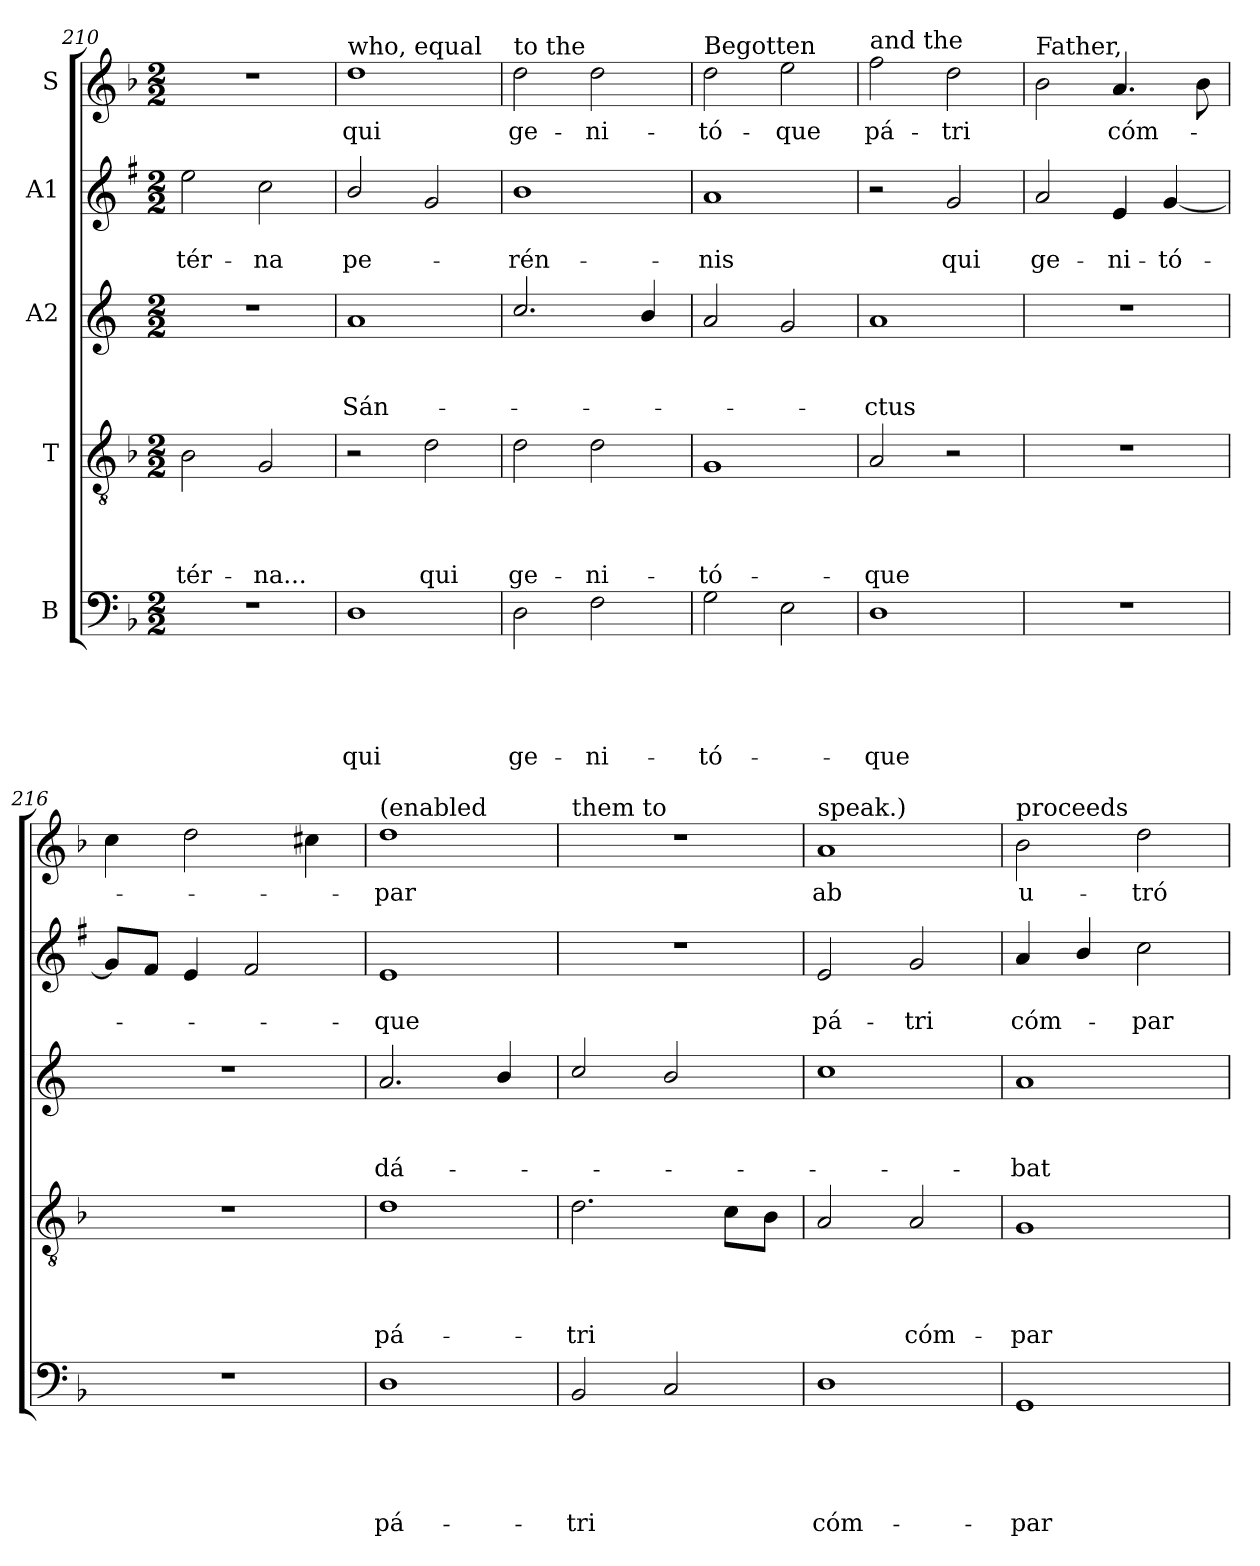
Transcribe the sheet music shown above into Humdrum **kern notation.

**kern	**text	**text	**text	**text	**text	**kern	**text	**text	**text	**text	**kern	**text	**text	**text	**kern	**text	**text	**kern	**text
*part5	*part5	*part5	*part5	*part5	*part5	*part4	*part4	*part4	*part4	*part4	*part3	*part3	*part3	*part3	*part2	*part2	*part2	*part1	*part1
*staff5	*staff5	*staff5	*staff5	*staff5	*staff5	*staff4	*staff4	*staff4	*staff4	*staff4	*staff3	*staff3	*staff3	*staff3	*staff2	*staff2	*staff2	*staff1	*staff1
*I"B	*	*	*	*	*	*I"T	*	*	*	*	*I"A2	*	*	*	*I"A1	*	*	*I"S	*
*clefF4	*	*	*	*	*	*clefGv2	*	*	*	*	*clefG2	*	*	*	*clefG2	*	*	*clefG2	*
*	*	*	*	*	*	*	*	*	*	*	*ITrd4c7	*	*	*	*ITrd1c2	*	*	*	*
*k[b-]	*	*	*	*	*	*k[b-]	*	*	*	*	*k[b-]	*	*	*	*k[b-]	*	*	*k[b-]	*
*F:	*	*	*	*	*	*F:	*	*	*	*	*F:	*	*	*	*F:	*	*	*F:	*
*M2/2	*	*	*	*	*	*M2/2	*	*	*	*	*M2/2	*	*	*	*M2/2	*	*	*M2/2	*
=210	=210	=210	=210	=210	=210	=210	=210	=210	=210	=210	=210	=210	=210	=210	=210	=210	=210	=210	=210
!	!	!	!	!	!	!	!	!	!	!LO:LY:b	!	!	!	!	!	!	!LO:LY:b	!	!
1r	.	.	.	.	.	2B-\	.	.	.	tér-	1r	.	.	.	2dd\	.	tér-	1r	.
!	!	!	!	!	!	!	!	!	!	!LO:LY:b	!	!	!	!	!	!	!LO:LY:b	!	!
.	.	.	.	.	.	2G/	.	.	.	-na...	.	.	.	.	2b-\	.	-na	.	.
=211	=211	=211	=211	=211	=211	=211	=211	=211	=211	=211	=211	=211	=211	=211	=211	=211	=211	=211	=211
!	!	!	!	!	!	!	!	!	!	!	!	!	!	!	!	!	!	!LO:TX:a:t=who, equal	!
!	!	!	!	!	!LO:LY:b	!	!	!	!	!	!	!	!	!LO:LY:b	!	!	!LO:LY:b	!	!LO:LY:b
1D	.	.	.	.	qui	2r	.	.	.	.	1d	.	.	Sán-	2a/	.	pe-	1dd	qui
!	!	!	!	!	!	!	!	!	!	!LO:LY:b	!	!	!	!	!	!	!	!	!
.	.	.	.	.	.	2d\	.	.	.	qui	.	.	.	.	2f/	.	.	.	.
!!LO:PB:g=z
=212	=212	=212	=212	=212	=212	=212	=212	=212	=212	=212	=212	=212	=212	=212	=212	=212	=212	=212	=212
!	!	!	!	!	!	!	!	!	!	!	!	!	!	!	!	!	!	!LO:TX:a:t=to the	!
!	!	!	!	!	!LO:LY:b	!	!	!	!	!LO:LY:b	!	!	!	!	!	!	!LO:LY:b	!	!LO:LY:b
2D\	.	.	.	.	ge-	2d\	.	.	.	ge-	2.f/	.	.	.	1a	.	-rén-	2dd\	ge-
!	!	!	!	!	!LO:LY:b	!	!	!	!	!LO:LY:b	!	!	!	!	!	!	!	!	!LO:LY:b
2F\	.	.	.	.	-ni-	2d\	.	.	.	-ni-	.	.	.	.	.	.	.	2dd\	-ni-
.	.	.	.	.	.	.	.	.	.	.	4e/	.	.	.	.	.	.	.	.
=213	=213	=213	=213	=213	=213	=213	=213	=213	=213	=213	=213	=213	=213	=213	=213	=213	=213	=213	=213
!	!	!	!	!	!	!	!	!	!	!	!	!	!	!	!	!	!	!LO:TX:a:t=Begotten	!
!	!	!	!	!	!LO:LY:b	!	!	!	!	!LO:LY:b	!	!	!	!	!	!	!LO:LY:b	!	!LO:LY:b
2G\	.	.	.	.	-tó-	1G	.	.	.	-tó-	2d/	.	.	.	1g	.	-nis	2dd\	-tó-
!	!	!	!	!	!	!	!	!	!	!	!	!	!	!	!	!	!	!	!LO:LY:b
2E\	.	.	.	.	.	.	.	.	.	.	2c/	.	.	.	.	.	.	2ee\	-que
=214	=214	=214	=214	=214	=214	=214	=214	=214	=214	=214	=214	=214	=214	=214	=214	=214	=214	=214	=214
!	!	!	!	!	!	!	!	!	!	!	!	!	!	!	!	!	!	!LO:TX:a:t=and the	!
!	!	!	!	!	!LO:LY:b	!	!	!	!	!LO:LY:b	!	!	!	!LO:LY:b	!	!	!	!	!LO:LY:b
1D	.	.	.	.	-que	2A/	.	.	.	-que	1d	.	.	-ctus	2r	.	.	2ff\	pá-
!	!	!	!	!	!	!	!	!	!	!	!	!	!	!	!	!	!LO:LY:b	!	!LO:LY:b
.	.	.	.	.	.	2r	.	.	.	.	.	.	.	.	2f/	.	qui	2dd\	-tri
=215	=215	=215	=215	=215	=215	=215	=215	=215	=215	=215	=215	=215	=215	=215	=215	=215	=215	=215	=215
!	!	!	!	!	!	!	!	!	!	!	!	!	!	!	!	!	!	!LO:TX:a:t=Father,	!
!	!	!	!	!	!	!	!	!	!	!	!	!	!	!	!	!	!LO:LY:b	!	!
1r	.	.	.	.	.	1r	.	.	.	.	1r	.	.	.	2g/	.	ge-	2b-\	.
!	!	!	!	!	!	!	!	!	!	!	!	!	!	!	!	!	!LO:LY:b	!	!LO:LY:b
.	.	.	.	.	.	.	.	.	.	.	.	.	.	.	4d/	.	-ni-	4.a/	cóm-
!	!	!	!	!	!	!	!	!	!	!	!	!	!	!	!	!	!LO:LY:b	!	!
.	.	.	.	.	.	.	.	.	.	.	.	.	.	.	[4f/	.	-tó-	.	.
.	.	.	.	.	.	.	.	.	.	.	.	.	.	.	.	.	.	8b-\	.
=216	=216	=216	=216	=216	=216	=216	=216	=216	=216	=216	=216	=216	=216	=216	=216	=216	=216	=216	=216
1r	.	.	.	.	.	1r	.	.	.	.	1r	.	.	.	8f/L]	.	.	4cc\	.
.	.	.	.	.	.	.	.	.	.	.	.	.	.	.	8e/J	.	.	.	.
.	.	.	.	.	.	.	.	.	.	.	.	.	.	.	4d/	.	.	2dd\	.
.	.	.	.	.	.	.	.	.	.	.	.	.	.	.	2e/	.	.	.	.
.	.	.	.	.	.	.	.	.	.	.	.	.	.	.	.	.	.	4cc#\	.
=217	=217	=217	=217	=217	=217	=217	=217	=217	=217	=217	=217	=217	=217	=217	=217	=217	=217	=217	=217
!	!	!	!	!	!	!	!	!	!	!	!	!	!	!	!	!	!	!LO:TX:a:t=(enabled	!
!	!	!	!	!	!LO:LY:b	!	!	!	!	!LO:LY:b	!	!	!	!LO:LY:b	!	!	!LO:LY:b	!	!LO:LY:b
1D	.	.	.	.	pá-	1d	.	.	.	pá-	2.d/	.	.	dá-	1d	.	-que	1dd	-par
.	.	.	.	.	.	.	.	.	.	.	4e/	.	.	.	.	.	.	.	.
=218	=218	=218	=218	=218	=218	=218	=218	=218	=218	=218	=218	=218	=218	=218	=218	=218	=218	=218	=218
!	!	!	!	!	!	!	!	!	!	!	!	!	!	!	!	!	!	!LO:TX:a:t=them to	!
!	!	!	!	!	!LO:LY:b	!	!	!	!	!LO:LY:b	!	!	!	!	!	!	!	!	!
2BB-/	.	.	.	.	-tri	2.d\	.	.	.	-tri	2f/	.	.	.	1r	.	.	1r	.
2C/	.	.	.	.	.	.	.	.	.	.	2e/	.	.	.	.	.	.	.	.
.	.	.	.	.	.	8c\L	.	.	.	.	.	.	.	.	.	.	.	.	.
.	.	.	.	.	.	8B-\J	.	.	.	.	.	.	.	.	.	.	.	.	.
!!LO:LB:g=z
=219	=219	=219	=219	=219	=219	=219	=219	=219	=219	=219	=219	=219	=219	=219	=219	=219	=219	=219	=219
!	!	!	!	!	!	!	!	!	!	!	!	!	!	!	!	!	!	!LO:TX:a:t=speak.)	!
!	!	!	!	!	!LO:LY:b	!	!	!	!	!	!	!	!	!	!	!	!LO:LY:b	!	!LO:LY:b
1D	.	.	.	.	cóm-	2A/	.	.	.	.	1f	.	.	.	2d/	.	pá-	1a	ab
!	!	!	!	!	!	!	!	!	!	!LO:LY:b	!	!	!	!	!	!	!LO:LY:b	!	!
.	.	.	.	.	.	2A/	.	.	.	cóm-	.	.	.	.	2f/	.	-tri	.	.
=220	=220	=220	=220	=220	=220	=220	=220	=220	=220	=220	=220	=220	=220	=220	=220	=220	=220	=220	=220
!	!	!	!	!	!	!	!	!	!	!	!	!	!	!	!	!	!	!LO:TX:a:t=proceeds	!
!	!	!	!	!	!LO:LY:b	!	!	!	!	!LO:LY:b	!	!	!	!LO:LY:b	!	!	!LO:LY:b	!	!LO:LY:b
1GG	.	.	.	.	-par	1G	.	.	.	-par	1d	.	.	-bat	4g/	.	cóm-	2b-\	u-
.	.	.	.	.	.	.	.	.	.	.	.	.	.	.	4a/	.	.	.	.
!	!	!	!	!	!	!	!	!	!	!	!	!	!	!	!	!	!LO:LY:b	!	!LO:LY:b
.	.	.	.	.	.	.	.	.	.	.	.	.	.	.	2b-\	.	-par	2dd\	-tró-
=	=	=	=	=	=	=	=	=	=	=	=	=	=	=	=	=	=	=	=
*-	*-	*-	*-	*-	*-	*-	*-	*-	*-	*-	*-	*-	*-	*-	*-	*-	*-	*-	*-
